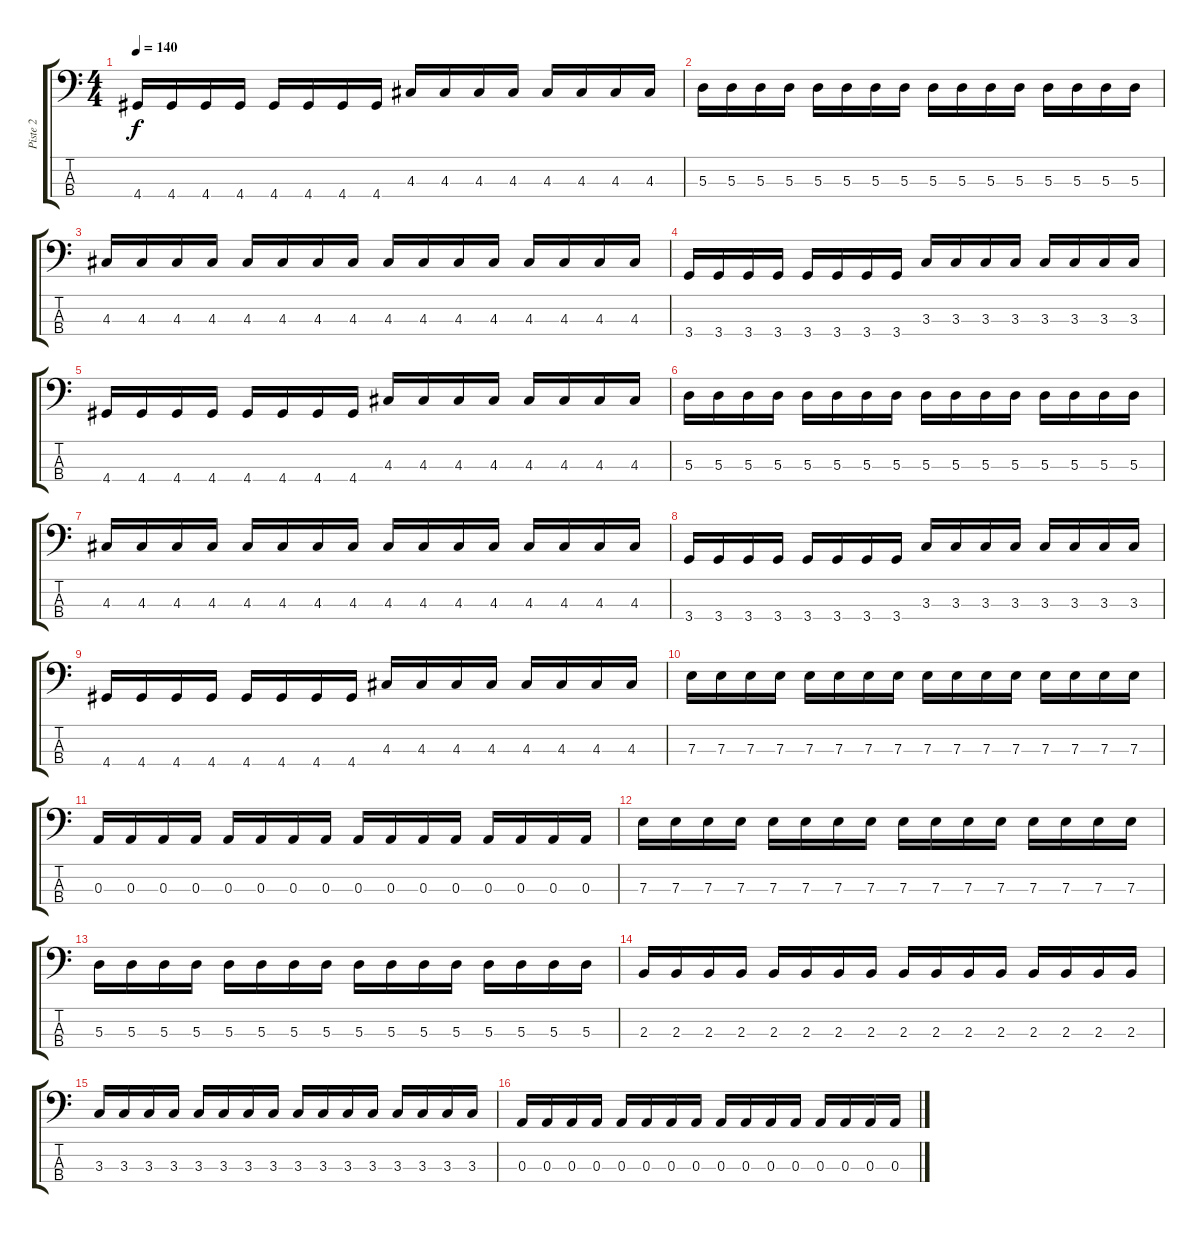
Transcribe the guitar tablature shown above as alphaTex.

\track ("Piste 2" "Piste 2") {instrument electricbasspick}
\staff {score tabs}
\tuning (G2 D2 A1 E1) {hide}
\ts (4 4)
\tempo 140
\clef f4
\ks c
4.4.16{dy f} 4.4.16 4.4.16 4.4.16 4.4.16 4.4.16 4.4.16 4.4.16 4.3.16 4.3.16 4.3.16 4.3.16 4.3.16 4.3.16 4.3.16 4.3.16 |
5.3.16 5.3.16 5.3.16 5.3.16 5.3.16 5.3.16 5.3.16 5.3.16 5.3.16 5.3.16 5.3.16 5.3.16 5.3.16 5.3.16 5.3.16 5.3.16 |
4.3.16 4.3.16 4.3.16 4.3.16 4.3.16 4.3.16 4.3.16 4.3.16 4.3.16 4.3.16 4.3.16 4.3.16 4.3.16 4.3.16 4.3.16 4.3.16 |
3.4.16 3.4.16 3.4.16 3.4.16 3.4.16 3.4.16 3.4.16 3.4.16 3.3.16 3.3.16 3.3.16 3.3.16 3.3.16 3.3.16 3.3.16 3.3.16 |
4.4.16 4.4.16 4.4.16 4.4.16 4.4.16 4.4.16 4.4.16 4.4.16 4.3.16 4.3.16 4.3.16 4.3.16 4.3.16 4.3.16 4.3.16 4.3.16 |
5.3.16 5.3.16 5.3.16 5.3.16 5.3.16 5.3.16 5.3.16 5.3.16 5.3.16 5.3.16 5.3.16 5.3.16 5.3.16 5.3.16 5.3.16 5.3.16 |
4.3.16 4.3.16 4.3.16 4.3.16 4.3.16 4.3.16 4.3.16 4.3.16 4.3.16 4.3.16 4.3.16 4.3.16 4.3.16 4.3.16 4.3.16 4.3.16 |
3.4.16 3.4.16 3.4.16 3.4.16 3.4.16 3.4.16 3.4.16 3.4.16 3.3.16 3.3.16 3.3.16 3.3.16 3.3.16 3.3.16 3.3.16 3.3.16 |
4.4.16 4.4.16 4.4.16 4.4.16 4.4.16 4.4.16 4.4.16 4.4.16 4.3.16 4.3.16 4.3.16 4.3.16 4.3.16 4.3.16 4.3.16 4.3.16 |
7.3.16 7.3.16 7.3.16 7.3.16 7.3.16 7.3.16 7.3.16 7.3.16 7.3.16 7.3.16 7.3.16 7.3.16 7.3.16 7.3.16 7.3.16 7.3.16 |
0.3.16 0.3.16 0.3.16 0.3.16 0.3.16 0.3.16 0.3.16 0.3.16 0.3.16 0.3.16 0.3.16 0.3.16 0.3.16 0.3.16 0.3.16 0.3.16 |
7.3.16 7.3.16 7.3.16 7.3.16 7.3.16 7.3.16 7.3.16 7.3.16 7.3.16 7.3.16 7.3.16 7.3.16 7.3.16 7.3.16 7.3.16 7.3.16 |
5.3.16 5.3.16 5.3.16 5.3.16 5.3.16 5.3.16 5.3.16 5.3.16 5.3.16 5.3.16 5.3.16 5.3.16 5.3.16 5.3.16 5.3.16 5.3.16 |
2.3.16 2.3.16 2.3.16 2.3.16 2.3.16 2.3.16 2.3.16 2.3.16 2.3.16 2.3.16 2.3.16 2.3.16 2.3.16 2.3.16 2.3.16 2.3.16 |
3.3.16 3.3.16 3.3.16 3.3.16 3.3.16 3.3.16 3.3.16 3.3.16 3.3.16 3.3.16 3.3.16 3.3.16 3.3.16 3.3.16 3.3.16 3.3.16 |
0.3.16 0.3.16 0.3.16 0.3.16 0.3.16 0.3.16 0.3.16 0.3.16 0.3.16 0.3.16 0.3.16 0.3.16 0.3.16 0.3.16 0.3.16 0.3.16
